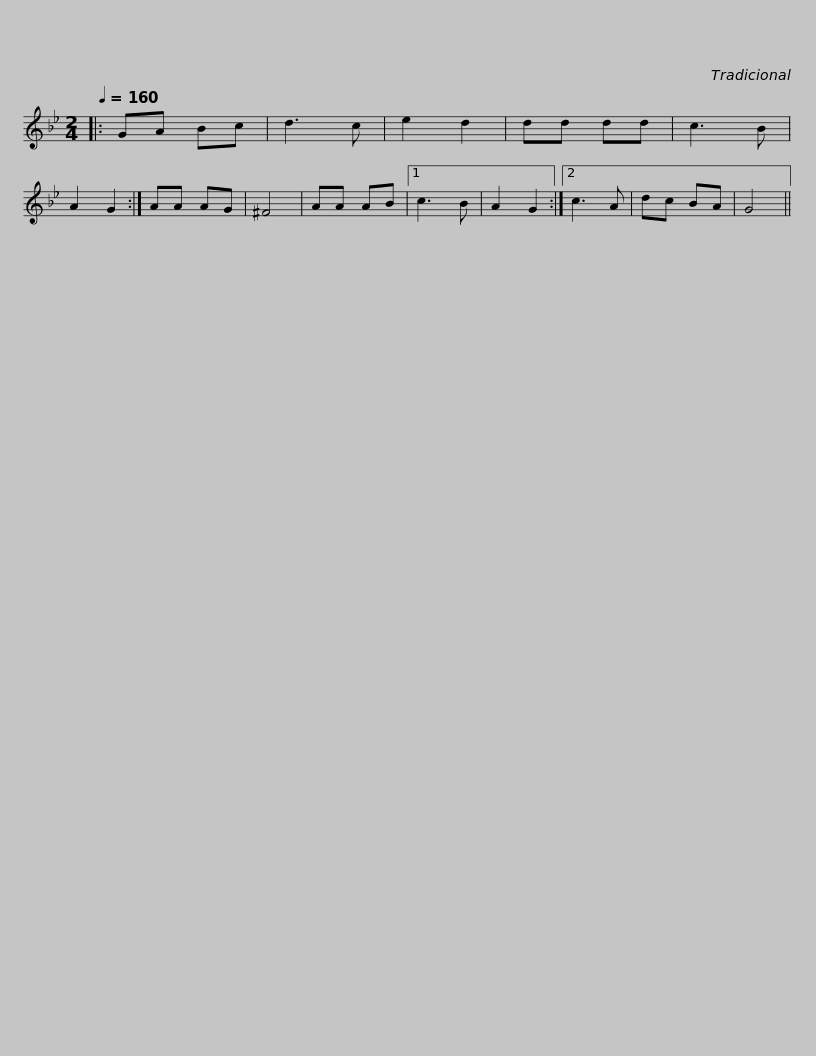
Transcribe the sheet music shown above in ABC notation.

X:1
L:1/8
Q:1/4=160
M:2/4
I:linebreak $
K:Gmin
V:1 treble
V:1
|: GA Bc | d3 c | e2 d2 | dd dd | c3 B | %5
 A2 G2 :| AA AG | ^F4 | AA AB |1 c3 B | %10
 A2 G2 :|2 c3 A |$ dc BA | G4 || %14
